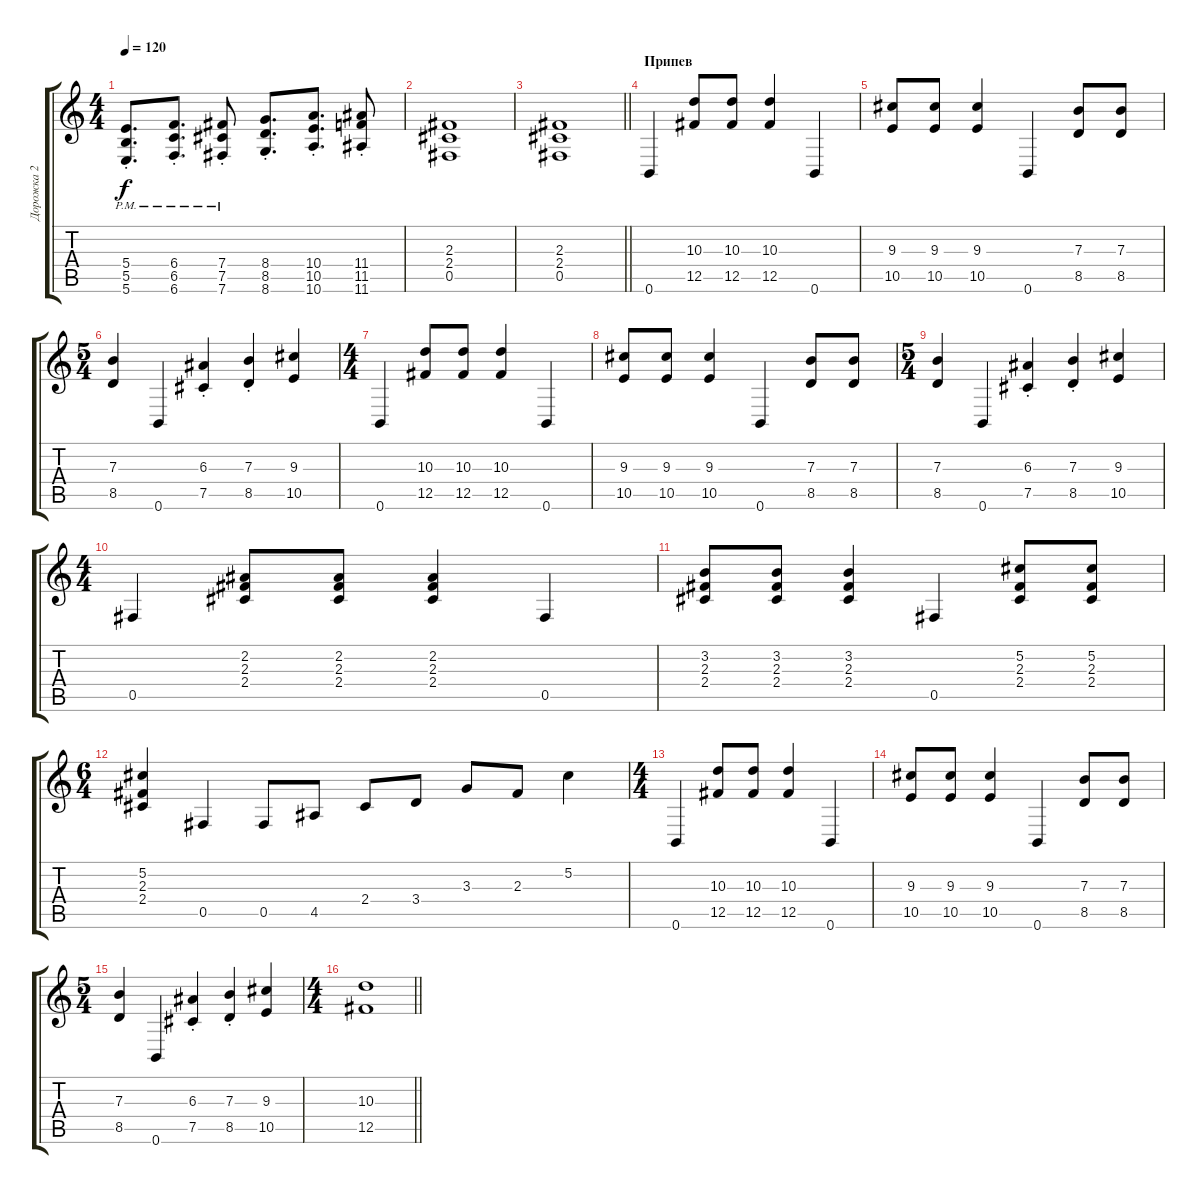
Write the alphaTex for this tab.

\track ("Дорожка 2" "Дорожка 2") {instrument distortionguitar}
\staff {score tabs}
\tuning (Db4 Ab3 E3 B2 Gb2 B1) {hide}
\ts (4 4)
\tempo 120
\clef g2
\ks c
(5.4{pm st} 5.5{pm st} 5.6{pm st}).8{d dy f} (6.4{pm st} 6.5{pm st} 6.6{pm st}).8{d} (7.4{pm st} 7.5{pm st} 7.6{pm st}).8 (8.4{st} 8.5{st} 8.6{st}).8{d} (10.4{st} 10.5{st} 10.6{st}).8{d} (11.4{st} 11.5{st} 11.6{st}).8 |
(2.3 2.4 0.5).1 |
\barLineRight lightlight
(2.3 2.4 0.5).1 |
\section ("" "Припев")
0.6.4 (10.3 12.5).8 (10.3 12.5).8 (10.3 12.5).4 0.6.4 |
(9.3 10.5).8 (9.3 10.5).8 (9.3 10.5).4 0.6.4 (7.3 8.5).8 (7.3 8.5).8 |
\ts (5 4)
(7.3 8.5).4 0.6.4 (6.3{st} 7.5{st}).4 (7.3{st} 8.5{st}).4 (9.3 10.5).4 |
\ts (4 4)
0.6.4 (10.3 12.5).8 (10.3 12.5).8 (10.3 12.5).4 0.6.4 |
(9.3 10.5).8 (9.3 10.5).8 (9.3 10.5).4 0.6.4 (7.3 8.5).8 (7.3 8.5).8 |
\ts (5 4)
(7.3 8.5).4 0.6.4 (6.3{st} 7.5{st}).4 (7.3{st} 8.5{st}).4 (9.3 10.5).4 |
\ts (4 4)
0.5.4 (2.2 2.3 2.4).8 (2.2 2.3 2.4).8 (2.2 2.3 2.4).4 0.5.4 |
(3.2 2.3 2.4).8 (3.2 2.3 2.4).8 (3.2 2.3 2.4).4 0.5.4 (5.2 2.3 2.4).8 (5.2 2.3 2.4).8 |
\ts (6 4)
(5.2 2.3 2.4).4 0.5.4 0.5.8 4.5.8 2.4.8 3.4.8 3.3.8 2.3.8 5.2.4 |
\ts (4 4)
0.6.4 (10.3 12.5).8 (10.3 12.5).8 (10.3 12.5).4 0.6.4 |
(9.3 10.5).8 (9.3 10.5).8 (9.3 10.5).4 0.6.4 (7.3 8.5).8 (7.3 8.5).8 |
\ts (5 4)
(7.3 8.5).4 0.6.4 (6.3{st} 7.5{st}).4 (7.3{st} 8.5{st}).4 (9.3 10.5).4 |
\ts (4 4)
\barLineRight lightlight
(10.3 12.5).1
